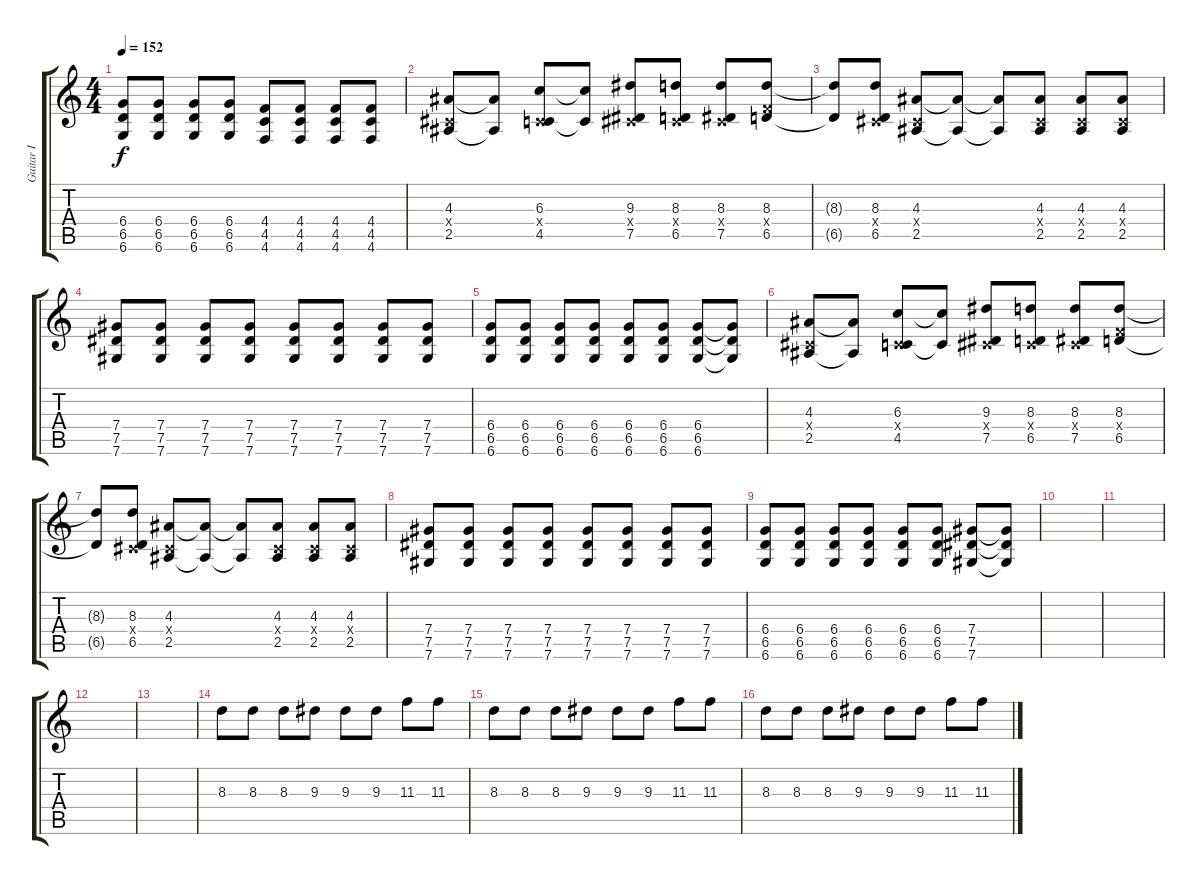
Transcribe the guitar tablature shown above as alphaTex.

\track ("Guitar I" "Guitar I") {instrument distortionguitar}
\staff {score tabs}
\tuning (Eb4 Bb3 Gb3 Db3 Ab2 Db2) {hide}
\ts (4 4)
\tempo 152
\clef g2
\ks c
(6.4 6.5 6.6).8{dy f} (6.4 6.5 6.6).8 (6.4 6.5 6.6).8 (6.4 6.5 6.6).8 (4.4 4.5 4.6).8 (4.4 4.5 4.6).8 (4.4 4.5 4.6).8 (4.4 4.5 4.6).8 |
(4.3 0.4{x} 2.5).8 (4.3{t} 2.5{t}).8 (6.3 0.4{x} 4.5).8 (6.3{t} 4.5{t}).8 (9.3 0.4{x} 7.5).8 (8.3 0.4{x} 6.5).8 (8.3 0.4{x} 7.5).8 (8.3 4.4{x} 6.5).8 |
(8.3{t} 6.5{t}).8 (8.3 0.4{x} 6.5).8 (4.3 0.4{x} 2.5).8 (4.3{t} 2.5{t}).8 (4.3{t} 2.5{t}).8 (4.3 0.4{x} 2.5).8 (4.3 0.4{x} 2.5).8 (4.3 0.4{x} 2.5).8 |
(7.4 7.5 7.6).8 (7.4 7.5 7.6).8 (7.4 7.5 7.6).8 (7.4 7.5 7.6).8 (7.4 7.5 7.6).8 (7.4 7.5 7.6).8 (7.4 7.5 7.6).8 (7.4 7.5 7.6).8 |
(6.4 6.5 6.6).8 (6.4 6.5 6.6).8 (6.4 6.5 6.6).8 (6.4 6.5 6.6).8 (6.4 6.5 6.6).8 (6.4 6.5 6.6).8 (6.4 6.5 6.6).8 (6.4{t} 6.5{t} 6.6{t}).8 |
(4.3 0.4{x} 2.5).8 (4.3{t} 2.5{t}).8 (6.3 0.4{x} 4.5).8 (6.3{t} 4.5{t}).8 (9.3 0.4{x} 7.5).8 (8.3 0.4{x} 6.5).8 (8.3 0.4{x} 7.5).8 (8.3 4.4{x} 6.5).8 |
(8.3{t} 6.5{t}).8 (8.3 0.4{x} 6.5).8 (4.3 0.4{x} 2.5).8 (4.3{t} 2.5{t}).8 (4.3{t} 2.5{t}).8 (4.3 0.4{x} 2.5).8 (4.3 0.4{x} 2.5).8 (4.3 0.4{x} 2.5).8 |
(7.4 7.5 7.6).8 (7.4 7.5 7.6).8 (7.4 7.5 7.6).8 (7.4 7.5 7.6).8 (7.4 7.5 7.6).8 (7.4 7.5 7.6).8 (7.4 7.5 7.6).8 (7.4 7.5 7.6).8 |
(6.4 6.5 6.6).8 (6.4 6.5 6.6).8 (6.4 6.5 6.6).8 (6.4 6.5 6.6).8 (6.4 6.5 6.6).8 (6.4 6.5 6.6).8 (7.4 7.5 7.6).8 (7.4{t} 7.5{t} 7.6{t}).8 |
|
|
|
|
8.3.8 8.3.8 8.3.8 9.3.8 9.3.8 9.3.8 11.3.8 11.3.8 |
8.3.8 8.3.8 8.3.8 9.3.8 9.3.8 9.3.8 11.3.8 11.3.8 |
8.3.8 8.3.8 8.3.8 9.3.8 9.3.8 9.3.8 11.3.8 11.3.8
